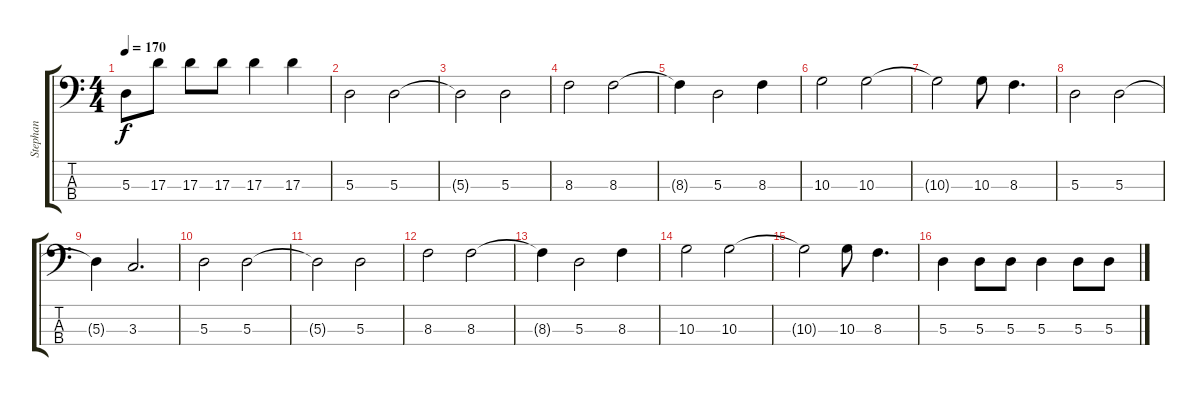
\track ("Stephan" "Stephan") {instrument electricbassfinger}
\staff {score tabs}
\tuning (G2 D2 A1 E1) {hide}
\ts (4 4)
\tempo 170
\clef f4
\ks c
5.3{t}.8{dy f} 17.3.8 17.3.8 17.3.8 17.3.4 17.3.4 |
5.3.2 5.3.2 |
5.3{t}.2 5.3.2 |
8.3.2 8.3.2 |
8.3{t}.4 5.3.2 8.3.4 |
10.3.2 10.3.2 |
10.3{t}.2 10.3.8 8.3.4{d} |
5.3.2 5.3.2 |
5.3{t}.4 3.3.2{d} |
5.3.2 5.3.2 |
5.3{t}.2 5.3.2 |
8.3.2 8.3.2 |
8.3{t}.4 5.3.2 8.3.4 |
10.3.2 10.3.2 |
10.3{t}.2 10.3.8 8.3.4{d} |
5.3.4 5.3.8 5.3.8 5.3.4 5.3.8 5.3{ss}.8
